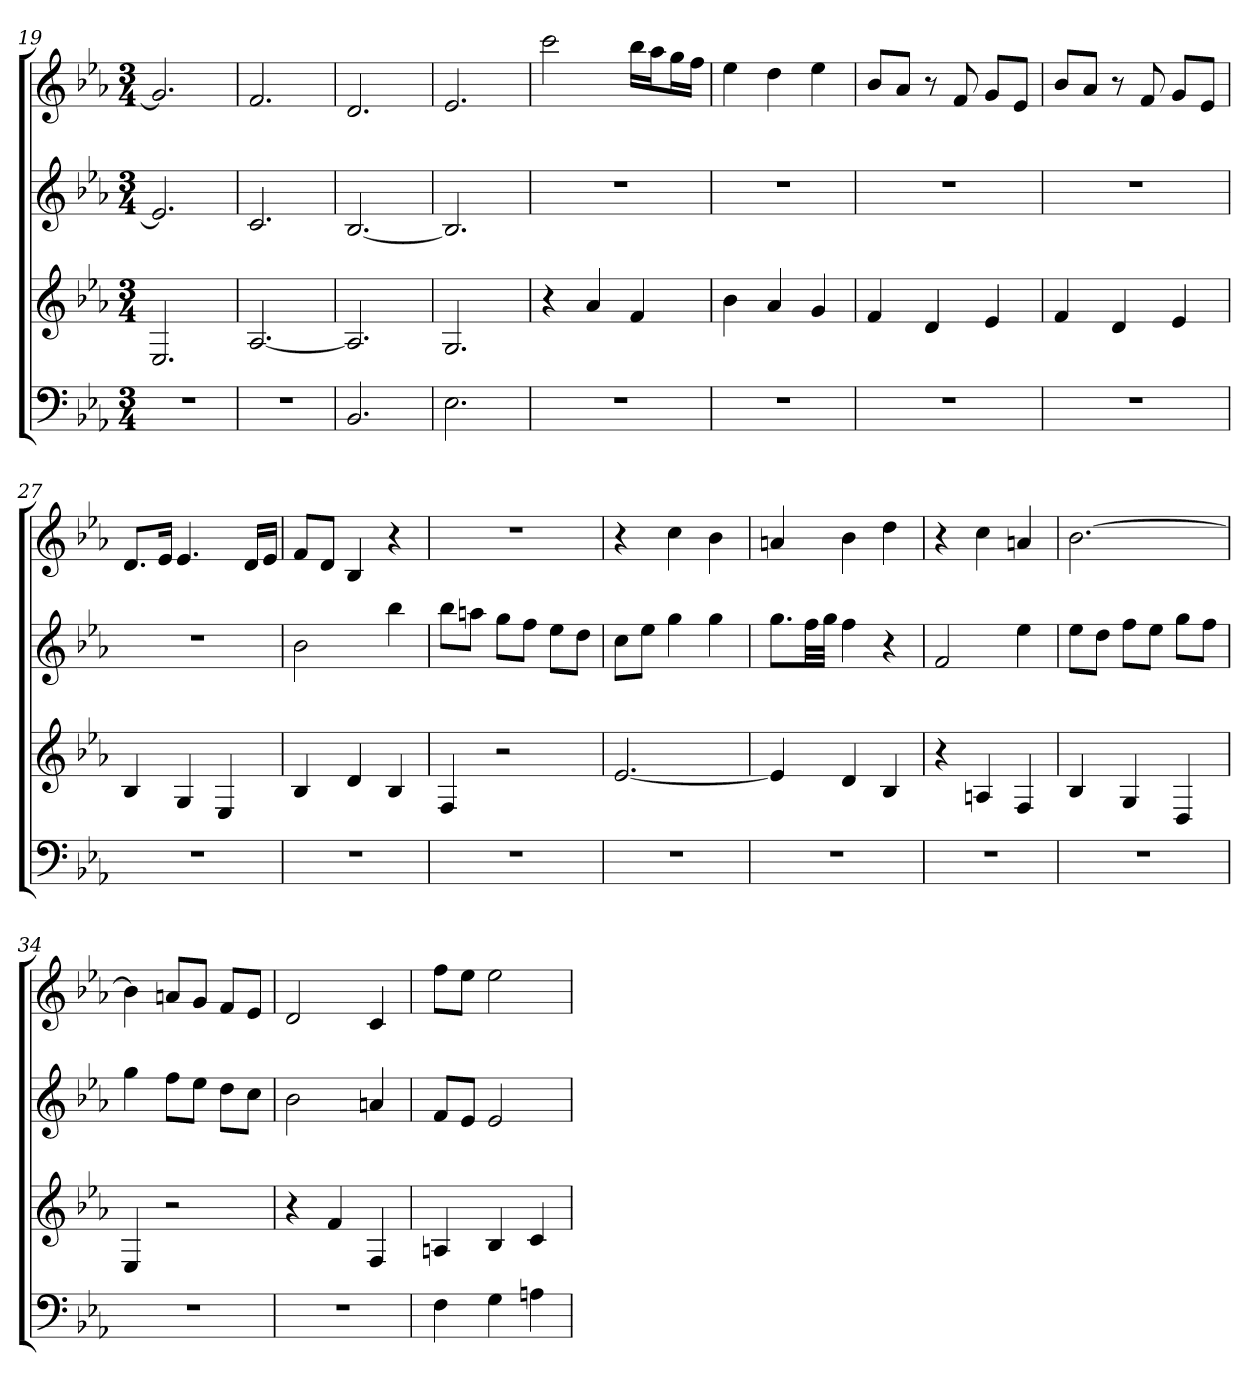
**kern	**kern	**kern	**kern
*part4	*part3	*part2	*part1
*staff4	*staff3	*staff2	*staff1
*k[b-e-a-]	*k[b-e-a-]	*k[b-e-a-]	*k[b-e-a-]
*E-:	*E-:	*E-:	*E-:
*M3/4	*M3/4	*M3/4	*M3/4
=19	=19	=19	=19
2.r	2.E-	2.e-]	2.g]
=20	=20	=20	=20
2.r	[2.A-	2.c	2.f
=21	=21	=21	=21
2.BB-	2.A-]	[2.B-	2.d
=22	=22	=22	=22
2.E-	2.G	2.B-]	2.e-
=23	=23	=23	=23
2.r	4r	2.r	2ccc
.	4a-	.	.
.	4f	.	16bb-LL
.	.	.	16aa-J
.	.	.	16ggL
.	.	.	16ffJJ
=24	=24	=24	=24
2.r	4b-	2.r	4ee-
.	4a-	.	4dd
.	4g	.	4ee-
=25	=25	=25	=25
2.r	4f	2.r	8b-L
.	.	.	8a-J
.	4d	.	8r
.	.	.	8f
.	4e-	.	8gL
.	.	.	8e-J
=26	=26	=26	=26
2.r	4f	2.r	8b-L
.	.	.	8a-J
.	4d	.	8r
.	.	.	8f
.	4e-	.	8gL
.	.	.	8e-J
=27	=27	=27	=27
2.r	4B-	2.r	8.dL
.	.	.	16e-Jk
.	4G	.	4.e-
.	4E-	.	.
.	.	.	16dLL
.	.	.	16e-JJ
=28	=28	=28	=28
2.r	4B-	2b-	8fL
.	.	.	8dJ
.	4d	.	4B-
.	4B-	4bb-	4r
=29	=29	=29	=29
2.r	4F	8bb-L	2.r
.	.	8aanJ	.
.	2r	8ggL	.
.	.	8ffJ	.
.	.	8ee-L	.
.	.	8ddJ	.
=30	=30	=30	=30
2.r	[2.e-	8ccL	4r
.	.	8ee-J	.
.	.	4gg	4cc
.	.	4gg	4b-
=31	=31	=31	=31
2.r	4e-]	8.ggL	4an
.	.	32ffLL	.
.	.	32ggJJJ	.
.	4d	4ff	4b-
.	4B-	4r	4dd
=32	=32	=32	=32
2.r	4r	2f	4r
.	4An	.	4cc
.	4F	4ee-	4an
=33	=33	=33	=33
2.r	4B-	8ee-L	[2.b-
.	.	8ddJ	.
.	4G	8ffL	.
.	.	8ee-J	.
.	4D	8ggL	.
.	.	8ffJ	.
=34	=34	=34	=34
2.r	4E-	4gg	4b-]
.	2r	8ffL	8anL
.	.	8ee-J	8gJ
.	.	8ddL	8fL
.	.	8ccJ	8e-J
=35	=35	=35	=35
2.r	4r	2b-	2d
.	4f	.	.
.	4F	4an	4c
=36	=36	=36	=36
4F	4An	8fL	8ffL
.	.	8e-J	8ee-J
4G	4B-	2e-	2ee-
4An	4c	.	.
=	=	=	=
*-	*-	*-	*-
